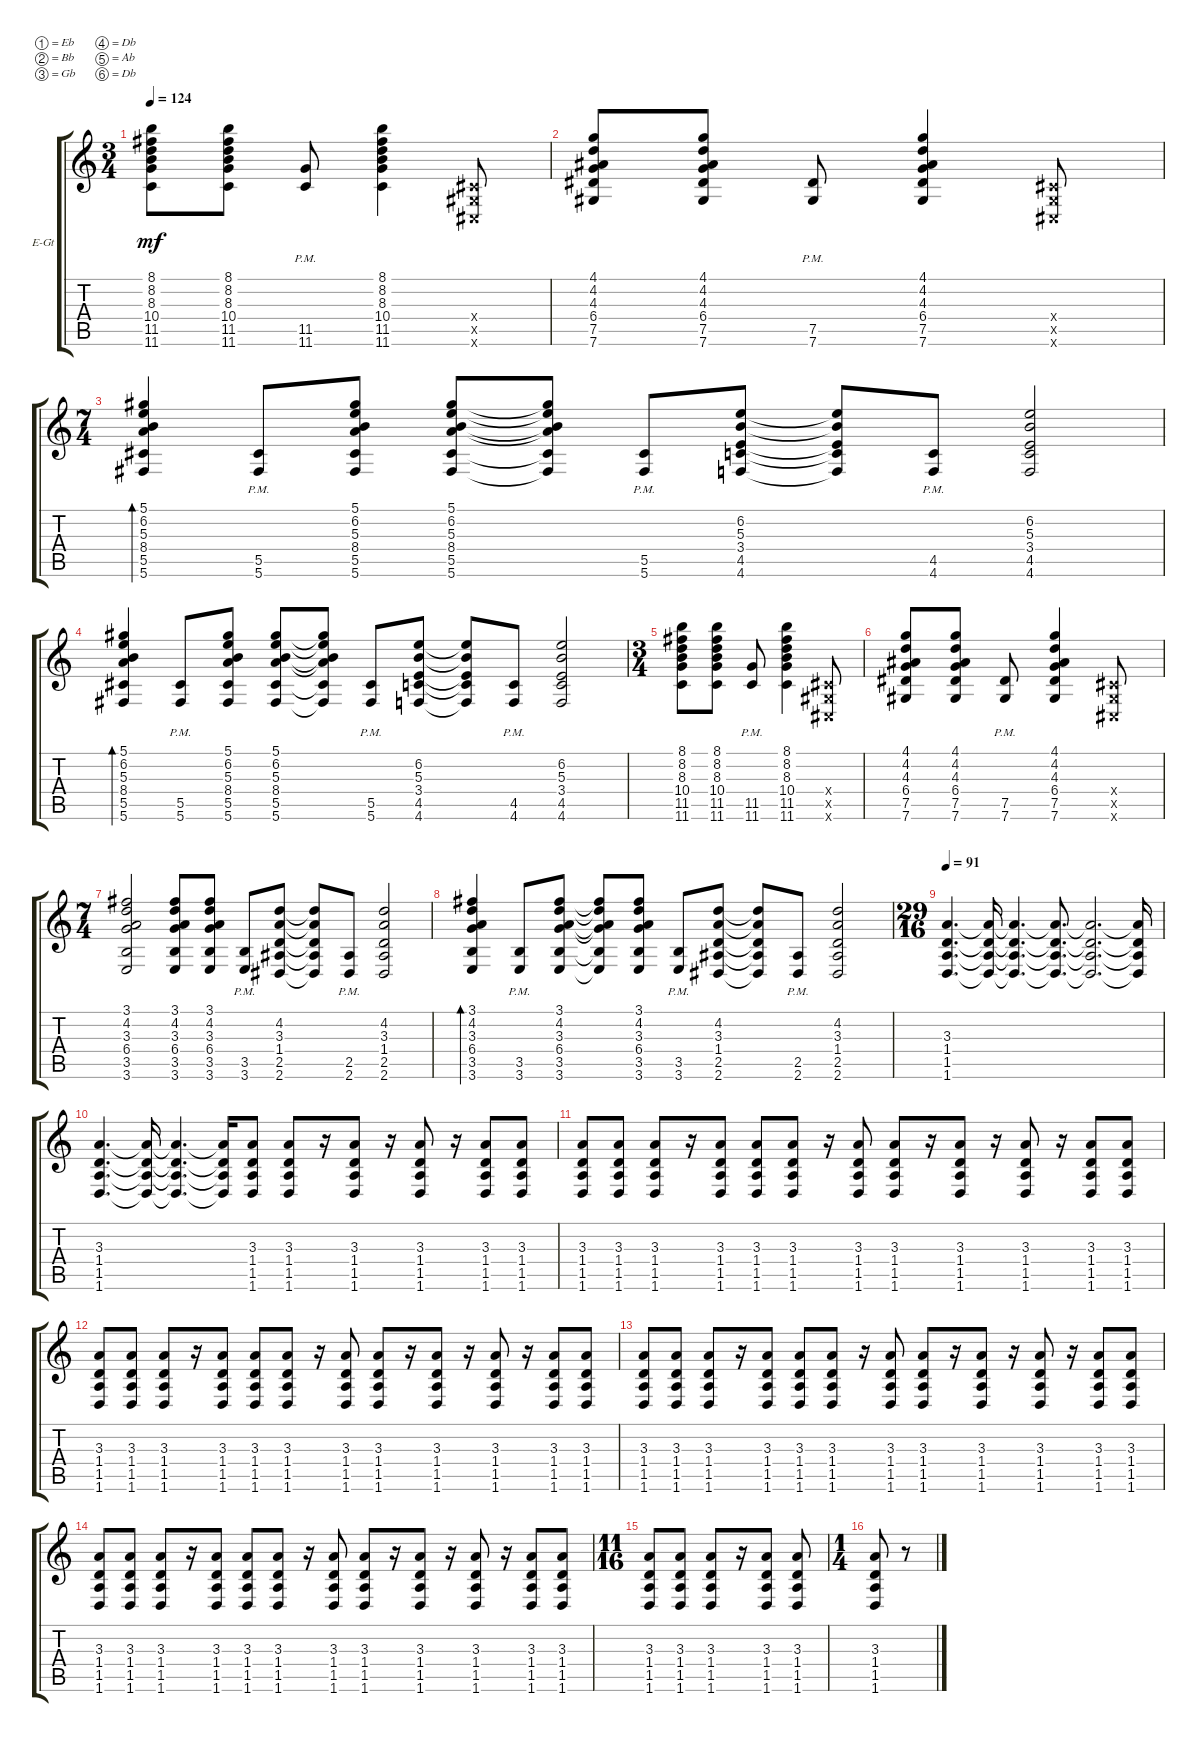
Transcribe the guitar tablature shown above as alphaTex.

\defaultSystemsLayout 4
\bracketExtendMode groupsimilarinstruments
\firstSystemTrackNameOrientation horizontal
\otherSystemsTrackNameOrientation horizontal
\track ("Petey" "E-Gt") {instrument distortionguitar}
\staff {score tabs}
\tuning (Eb4 Bb3 Gb3 Db3 Ab2 Db2)
\ts (3 4)
\tempo 124
\clef g2
\ks c
(11.6 11.5 10.4 8.3 8.2 8.1).8{dy mf} (8.1 8.2 8.3 10.4 11.5 11.6).8 (11.6{pm} 11.5{pm}).8 (11.6 11.5 10.4 8.3 8.2 8.1).4 (0.4{x} 0.5{x} 0.6{x}).8 |
(7.6 7.5 6.4 4.3 4.2 4.1).8 (4.1 4.2 4.3 6.4 7.5 7.6).8 (7.6{pm} 7.5{pm}).8 (7.5 7.6 6.4 4.3 4.2 4.1).4 (0.6{x} 0.5{x} 0.4{x}).8 |
\ts (7 4)
(5.6 5.5 8.4 5.3 6.2 5.1).4{bd 30} (5.5{pm} 5.6{pm}).8 (5.6 5.5 8.4 5.3 6.2 5.1).8 (5.1 6.2 5.3 8.4 5.5 5.6).8 (5.6{t} 5.5{t} 8.4{t} 5.3{t} 6.2{t} 5.1{t}).8 (5.5{pm} 5.6{pm}).8 (4.6 4.5 3.4 5.3 6.2).8 (6.2{t} 5.3{t} 3.4{t} 4.5{t} 4.6{t}).8 (4.6{pm} 4.5{pm}).8 (6.2 5.3 3.4 4.5 4.6).2 |
(5.6 5.5 8.4 5.3 6.2 5.1).4{bd 30} (5.5{pm} 5.6{pm}).8 (5.6 5.5 8.4 5.3 6.2 5.1).8 (5.1 6.2 5.3 8.4 5.5 5.6).8 (5.6{t} 5.5{t} 8.4{t} 5.3{t} 6.2{t} 5.1{t}).8 (5.5{pm} 5.6{pm}).8 (4.6 4.5 3.4 5.3 6.2).8 (6.2{t} 5.3{t} 3.4{t} 4.5{t} 4.6{t}).8 (4.6{pm} 4.5{pm}).8 (6.2 5.3 3.4 4.5 4.6).2 |
\ts (3 4)
(11.6 11.5 10.4 8.3 8.2 8.1).8 (8.1 8.2 8.3 10.4 11.5 11.6).8 (11.6{pm} 11.5{pm}).8 (11.6 11.5 10.4 8.3 8.2 8.1).4 (0.4{x} 0.5{x} 0.6{x}).8 |
(7.6 7.5 6.4 4.3 4.2 4.1).8 (4.1 4.2 4.3 6.4 7.5 7.6).8 (7.6{pm} 7.5{pm}).8 (7.5 7.6 6.4 4.3 4.2 4.1).4 (0.6{x} 0.5{x} 0.4{x}).8 |
\ts (7 4)
(3.1 4.2 3.3 6.4 3.5 3.6).2 (3.6 3.5 6.4 3.3 4.2 3.1).8 (3.1 4.2 3.3 6.4 3.5 3.6).8 (3.6{pm} 3.5{pm}).8 (2.6 2.5 1.4 3.3 4.2).8 (4.2{t} 3.3{t} 1.4{t} 2.5{t} 2.6{t}).8 (2.6{pm} 2.5{pm}).8 (2.6 2.5 1.4 3.3 4.2).2 |
(3.6 3.5 6.4 3.3 4.2 3.1).4{bd 30} (3.6{pm} 3.5{pm}).8 (3.6 3.5 6.4 3.3 4.2 3.1).8 (3.1{t} 4.2{t} 3.3{t} 6.4{t} 3.5{t} 3.6{t}).8 (3.6 3.5 6.4 3.3 4.2 3.1).8 (3.6{pm} 3.5{pm}).8 (2.6 2.5 1.4 3.3 4.2).8 (4.2{t} 3.3{t} 1.4{t} 2.5{t} 2.6{t}).8 (2.6{pm} 2.5{pm}).8 (2.6 2.5 1.4 3.3 4.2).2 |
\ts (29 16)
\tempo 91
(1.6 1.5 3.3 1.4).4{d} (3.3{t} 1.4{t} 1.5{t} 1.6{t}).16 (1.6{t} 1.5{t} 1.4{t} 3.3{t}).4{d} (3.3{t} 1.4{t} 1.5{t} 1.6{t}).8{d} (1.6{t} 1.5{t} 1.4{t} 3.3{t}).2{d} (3.3{t} 1.4{t} 1.5{t} 1.6{t}).16 |
(1.6 1.5 1.4 3.3).4{d} (3.3{t} 1.4{t} 1.5{t} 1.6{t}).16 (1.6{t} 1.5{t} 3.3{t} 1.4{t}).4{d} (1.4{t} 3.3{t} 1.5{t} 1.6{t}).16 (1.6 1.5 1.4 3.3).8 (3.3 1.4 1.5 1.6).8 r.16 (1.6 1.5 1.4 3.3).8 r.16 (1.6 1.5 3.3 1.4).8 r.16 (3.3 1.4 1.5 1.6).8 (1.6 1.5 1.4 3.3).8 |
(1.6 1.5 1.4 3.3).8 (3.3 1.4 1.5 1.6).8 (1.6 1.5 1.4 3.3).8 r.16 (1.6 1.5 1.4 3.3).8 (3.3 1.4 1.5 1.6).8 (1.6 1.5 1.4 3.3).8 r.16 (3.3 1.4 1.5 1.6).8 (1.6 1.5 1.4 3.3).8 r.16 (3.3 1.4 1.6 1.5).8 r.16 (1.5 1.6 1.4 3.3).8 r.16 (3.3 1.4 1.5 1.6).8 (1.6 1.5 1.4 3.3).8 |
(1.6 1.5 1.4 3.3).8 (3.3 1.4 1.5 1.6).8 (1.6 1.5 1.4 3.3).8 r.16 (1.6 1.5 1.4 3.3).8 (3.3 1.4 1.5 1.6).8 (1.6 1.5 1.4 3.3).8 r.16 (3.3 1.4 1.5 1.6).8 (1.6 1.5 1.4 3.3).8 r.16 (3.3 1.4 1.6 1.5).8 r.16 (1.5 1.6 1.4 3.3).8 r.16 (3.3 1.4 1.5 1.6).8 (1.6 1.5 1.4 3.3).8 |
(1.6 1.5 1.4 3.3).8 (3.3 1.4 1.5 1.6).8 (1.6 1.5 1.4 3.3).8 r.16 (1.6 1.5 1.4 3.3).8 (3.3 1.4 1.5 1.6).8 (1.6 1.5 1.4 3.3).8 r.16 (3.3 1.4 1.5 1.6).8 (1.6 1.5 1.4 3.3).8 r.16 (3.3 1.4 1.6 1.5).8 r.16 (1.5 1.6 1.4 3.3).8 r.16 (3.3 1.4 1.5 1.6).8 (1.6 1.5 1.4 3.3).8 |
(1.6 1.5 1.4 3.3).8 (3.3 1.4 1.5 1.6).8 (1.6 1.5 1.4 3.3).8 r.16 (1.6 1.5 1.4 3.3).8 (3.3 1.4 1.5 1.6).8 (1.6 1.5 1.4 3.3).8 r.16 (3.3 1.4 1.5 1.6).8 (1.6 1.5 1.4 3.3).8 r.16 (3.3 1.4 1.6 1.5).8 r.16 (1.5 1.6 1.4 3.3).8 r.16 (3.3 1.4 1.5 1.6).8 (1.6 1.5 1.4 3.3).8 |
\ts (11 16)
(1.6 1.5 1.4 3.3).8 (3.3 1.4 1.5 1.6).8 (3.3 1.4 1.5 1.6).8 r.16 (1.6 1.5 1.4 3.3).8 (3.3 1.4 1.5 1.6).8 |
\ts (1 4)
(1.6 1.5 1.4 3.3).8 r.8
